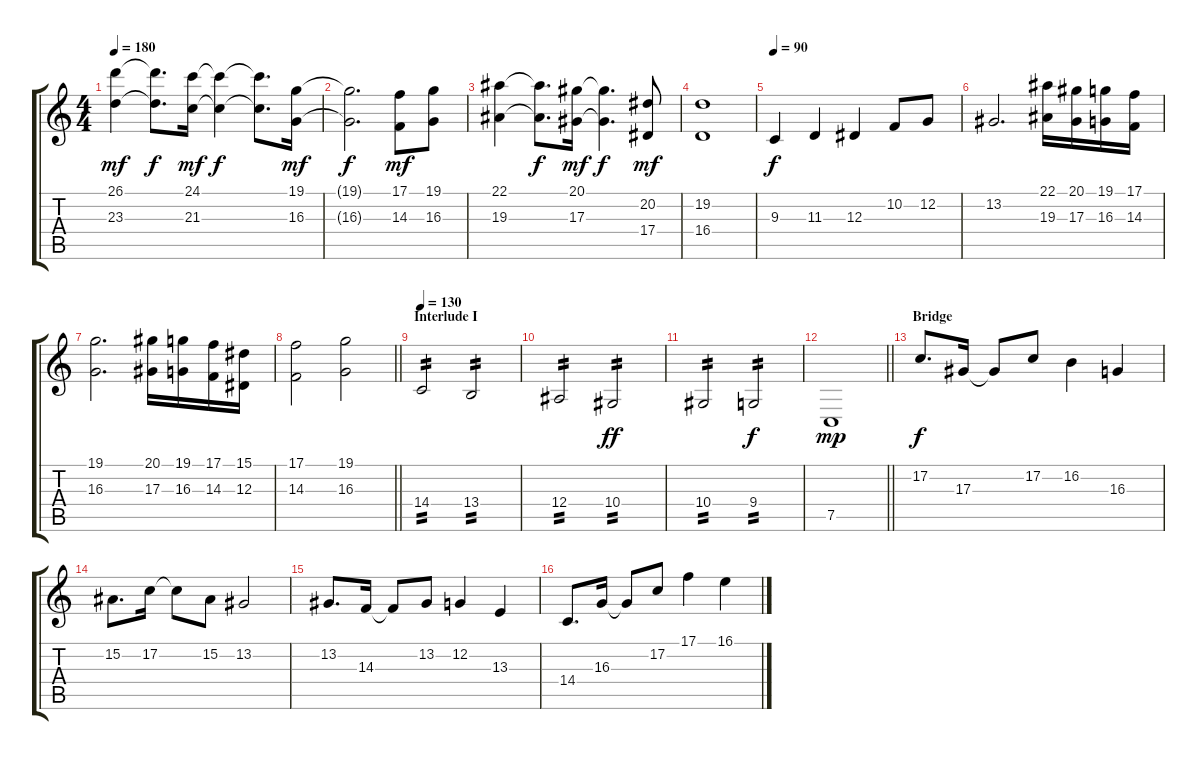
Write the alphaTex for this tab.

\track "" {instrument stringensemble1}
\staff {score tabs}
\tuning (C4 G3 Eb3 Bb2 F2 C2) {hide}
\ts (4 4)
\tempo 180
\clef g2
\ks c
(26.1 23.3).4{dy mf} (26.1{t} 23.3{t}).8{d dy f} (24.1 21.3).16{dy mf} (24.1{t} 21.3{t}).4{dy f} (24.1{t} 21.3{t}).8{d} (19.1 16.3).16{dy mf} |
(19.1{t} 16.3{t}).2{d dy f} (17.1 14.3).8{dy mf} (19.1 16.3).8 |
(22.1 19.3).4 (22.1{t} 19.3{t}).8{d dy f} (20.1 17.3).16{dy mf} (20.1{t} 17.3{t}).4{d dy f} (20.2 17.4).8{dy mf} |
(19.2 16.4).1 |
\tempo 90
9.3.4{dy f balance 8} 11.3.4 12.3.4 10.2.8 12.2.8 |
13.2.2{d} (22.1 19.3).16 (20.1 17.3).16 (19.1 16.3).16 (17.1 14.3).16 |
(19.1 16.3).2{d} (20.1 17.3).16 (19.1 16.3).16 (17.1 14.3).16 (15.1 12.3).16 |
\barLineRight lightlight
(17.1 14.3).2 (19.1 16.3).2 |
\section ("" "Interlude I")
\tempo 130
14.4.2{tp 2 volume 13 balance 2} 13.4.2{tp 2} |
12.4.2{tp 2} 10.4.2{tp 2 dy ff} |
10.4.2{tp 2} 9.4.2{tp 2 dy f} |
\barLineRight lightlight
7.5.1{dy mp} |
\section ("" "Bridge")
17.2.8{d dy f balance 10} 17.3.16 17.3{t}.8 17.2.8 16.2.4 16.3.4 |
15.2.8{d} 17.2.16 17.2{t}.8 15.2.8 13.2.2 |
13.2.8{d} 14.3.16 14.3{t}.8 13.2.8 12.2.4 13.3.4 |
14.4.8{d} 16.3.16 16.3{t}.8 17.2.8 17.1.4 16.1.4
